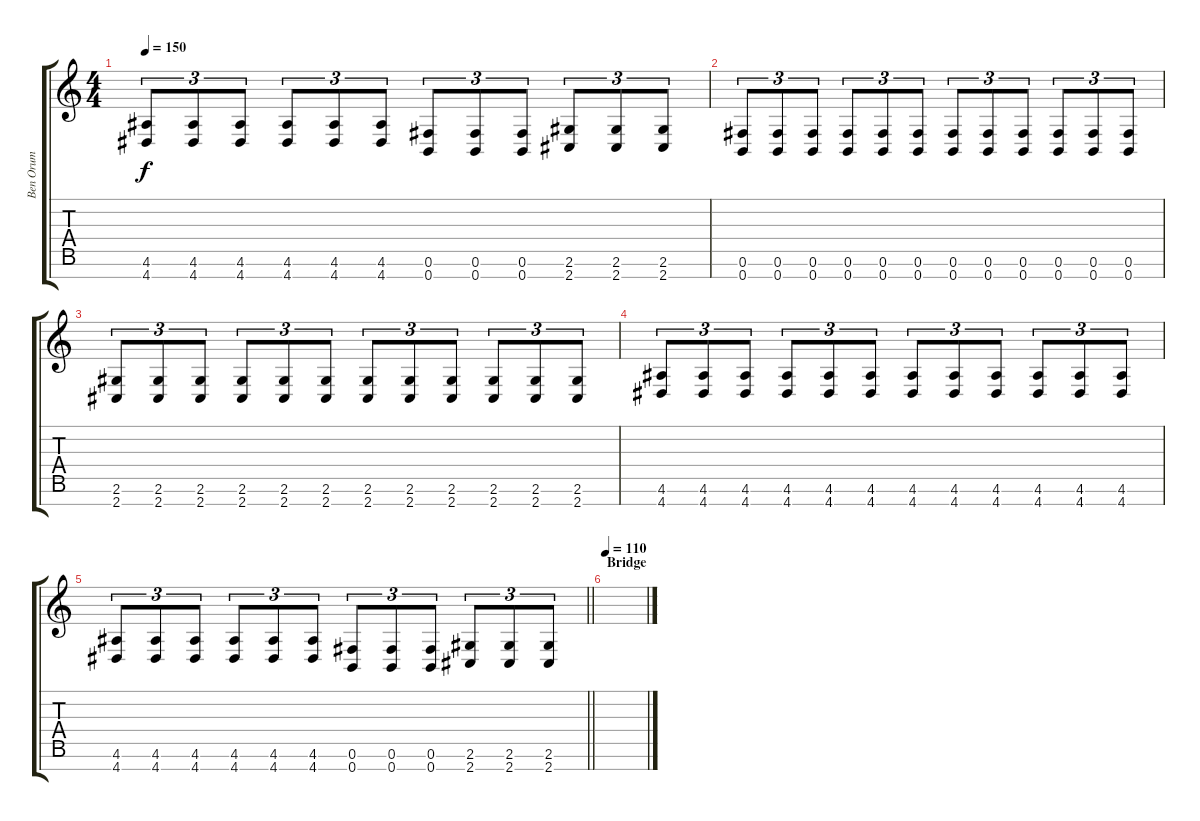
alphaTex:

\track ("Ben Orum" "Ben Orum") {instrument distortionguitar}
\staff {score tabs}
\tuning (Gb4 Db4 A3 E3 B2 Gb2 B1) {hide}
\ts (4 4)
\tempo 150
\clef g2
\ks c
(4.6 4.7).8{tu (3 2) dy f} (4.6 4.7).8{tu (3 2)} (4.6 4.7).8{tu (3 2)} (4.6 4.7).8{tu (3 2)} (4.6 4.7).8{tu (3 2)} (4.6 4.7).8{tu (3 2)} (0.6 0.7).8{tu (3 2)} (0.6 0.7).8{tu (3 2)} (0.6 0.7).8{tu (3 2)} (2.6 2.7).8{tu (3 2)} (2.6 2.7).8{tu (3 2)} (2.6 2.7).8{tu (3 2)} |
(0.6 0.7).8{tu (3 2)} (0.6 0.7).8{tu (3 2)} (0.6 0.7).8{tu (3 2)} (0.6 0.7).8{tu (3 2)} (0.6 0.7).8{tu (3 2)} (0.6 0.7).8{tu (3 2)} (0.6 0.7).8{tu (3 2)} (0.6 0.7).8{tu (3 2)} (0.6 0.7).8{tu (3 2)} (0.6 0.7).8{tu (3 2)} (0.6 0.7).8{tu (3 2)} (0.6 0.7).8{tu (3 2)} |
(2.6 2.7).8{tu (3 2)} (2.6 2.7).8{tu (3 2)} (2.6 2.7).8{tu (3 2)} (2.6 2.7).8{tu (3 2)} (2.6 2.7).8{tu (3 2)} (2.6 2.7).8{tu (3 2)} (2.6 2.7).8{tu (3 2)} (2.6 2.7).8{tu (3 2)} (2.6 2.7).8{tu (3 2)} (2.6 2.7).8{tu (3 2)} (2.6 2.7).8{tu (3 2)} (2.6 2.7).8{tu (3 2)} |
(4.6 4.7).8{tu (3 2)} (4.6 4.7).8{tu (3 2)} (4.6 4.7).8{tu (3 2)} (4.6 4.7).8{tu (3 2)} (4.6 4.7).8{tu (3 2)} (4.6 4.7).8{tu (3 2)} (4.6 4.7).8{tu (3 2)} (4.6 4.7).8{tu (3 2)} (4.6 4.7).8{tu (3 2)} (4.6 4.7).8{tu (3 2)} (4.6 4.7).8{tu (3 2)} (4.6 4.7).8{tu (3 2)} |
\barLineRight lightlight
(4.6 4.7).8{tu (3 2)} (4.6 4.7).8{tu (3 2)} (4.6 4.7).8{tu (3 2)} (4.6 4.7).8{tu (3 2)} (4.6 4.7).8{tu (3 2)} (4.6 4.7).8{tu (3 2)} (0.6 0.7).8{tu (3 2)} (0.6 0.7).8{tu (3 2)} (0.6 0.7).8{tu (3 2)} (2.6 2.7).8{tu (3 2)} (2.6 2.7).8{tu (3 2)} (2.6 2.7).8{tu (3 2)} |
\section ("" "Bridge")
\tempo 110
